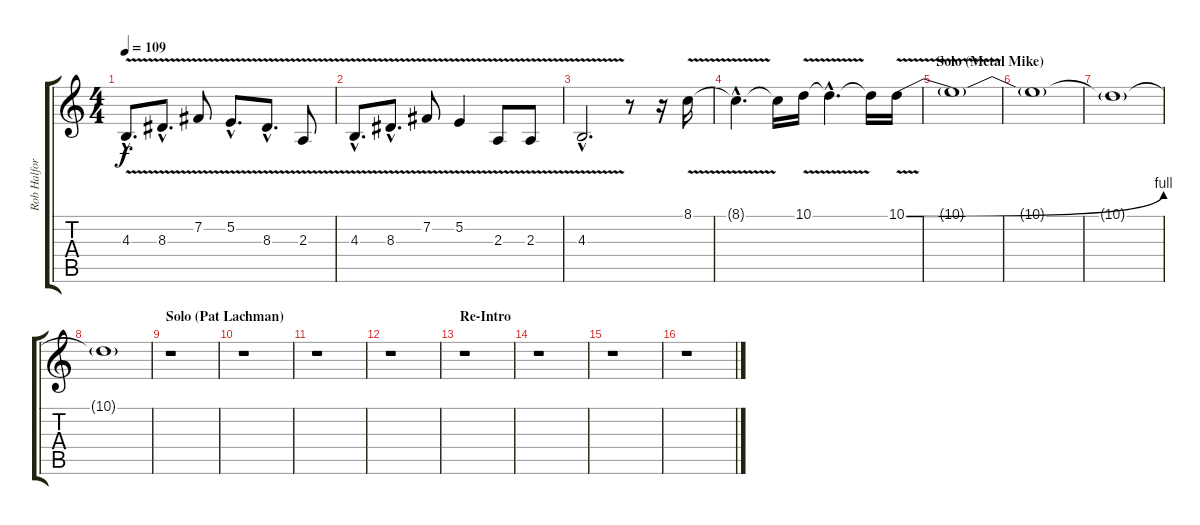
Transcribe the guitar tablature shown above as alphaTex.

\track ("Rob Halford" "Rob Halfor") {instrument lead1square}
\staff {score tabs}
\tuning (E4 B3 G3 D3 A2 E2) {hide}
\ts (4 4)
\tempo 109
\clef g2
\ks c
4.3{v hac}.8{d dy f} 8.3{v hac}.8{d} 7.2{v}.8 5.2{v hac}.8{d} 8.3{v hac}.8{d} 2.3{v}.8 |
4.3{v hac}.8{d} 8.3{v hac}.8{d} 7.2{v}.8 5.2{v}.4 2.3{v}.8 2.3{v}.8 |
4.3{v hac}.2{d} r.8 r.16 8.1{v}.16 |
8.1{hac t}.4{d} 8.1{t}.16 10.1{v}.16 10.1{hac t}.4{d} 10.1{t}.16 10.1{be (bend 0 0 60 4) v}.16 |
\section ("" "Solo (Metal Mike)")
10.1{t}.1 |
10.1{t}.1 |
10.1{t}.1 |
10.1{t}.1 |
\section ("" "Solo (Pat Lachman)")
r.1 |
r.1 |
r.1 |
r.1 |
\section ("" "Re-Intro")
r.1 |
r.1 |
r.1 |
r.1
